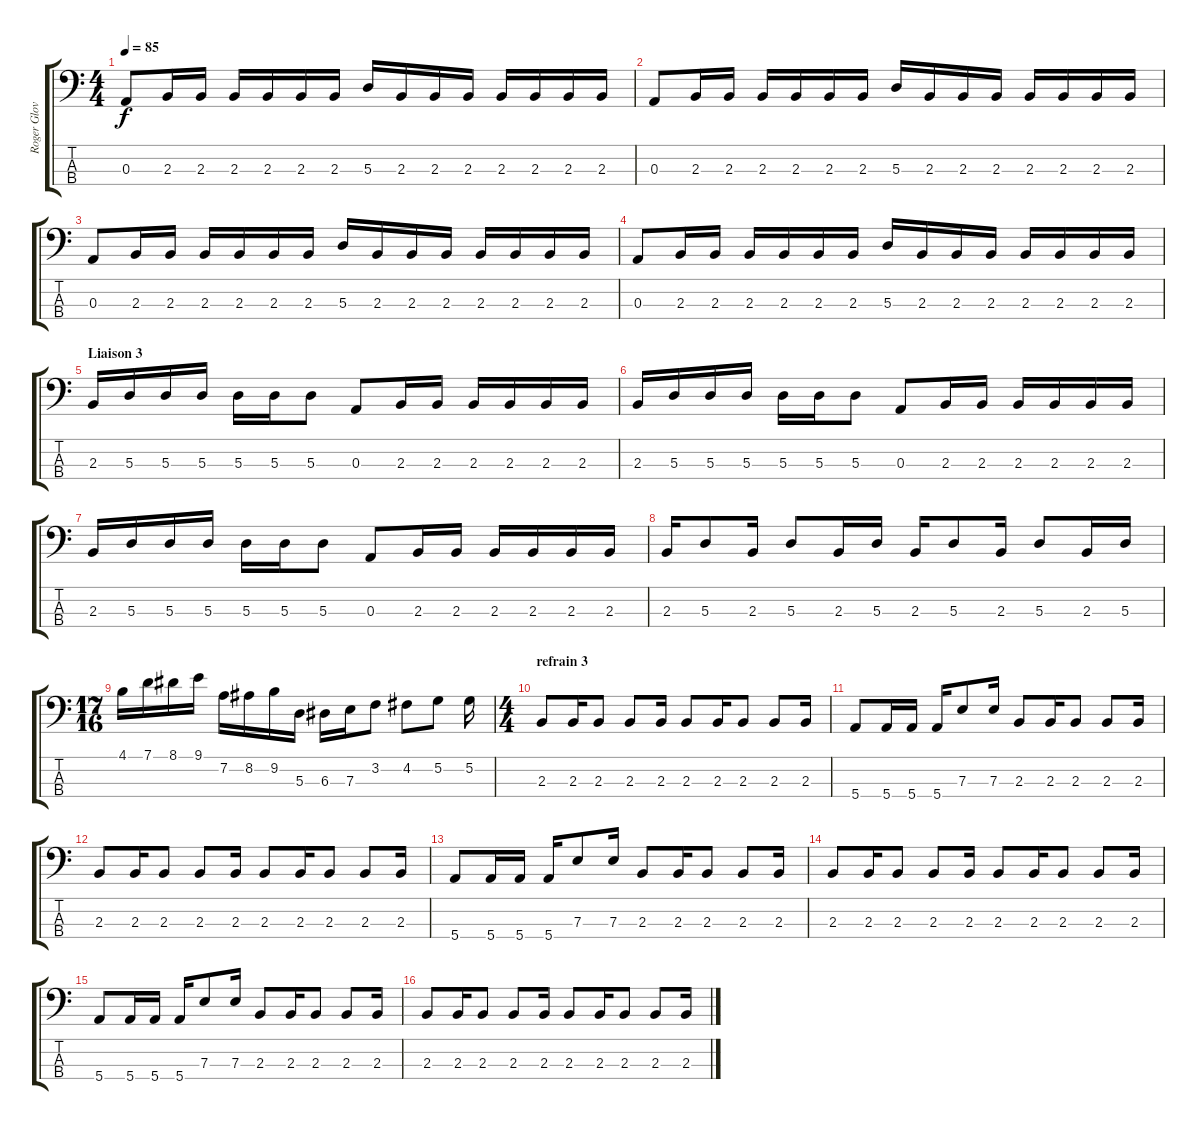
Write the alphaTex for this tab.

\track ("Roger Glover" "Roger Glov") {instrument electricbasspick}
\staff {score tabs}
\tuning (G2 D2 A1 E1) {hide}
\ts (4 4)
\tempo 85
\clef f4
\ks c
0.3.8{dy f} 2.3.16 2.3.16 2.3.16 2.3.16 2.3.16 2.3.16 5.3.16 2.3.16 2.3.16 2.3.16 2.3.16 2.3.16 2.3.16 2.3.16 |
0.3.8 2.3.16 2.3.16 2.3.16 2.3.16 2.3.16 2.3.16 5.3.16 2.3.16 2.3.16 2.3.16 2.3.16 2.3.16 2.3.16 2.3.16 |
0.3.8 2.3.16 2.3.16 2.3.16 2.3.16 2.3.16 2.3.16 5.3.16 2.3.16 2.3.16 2.3.16 2.3.16 2.3.16 2.3.16 2.3.16 |
0.3.8 2.3.16 2.3.16 2.3.16 2.3.16 2.3.16 2.3.16 5.3.16 2.3.16 2.3.16 2.3.16 2.3.16 2.3.16 2.3.16 2.3.16 |
\section ("" "Liaison 3")
2.3.16 5.3.16 5.3.16 5.3.16 5.3.16 5.3.16 5.3.8 0.3.8 2.3.16 2.3.16 2.3.16 2.3.16 2.3.16 2.3.16 |
2.3.16 5.3.16 5.3.16 5.3.16 5.3.16 5.3.16 5.3.8 0.3.8 2.3.16 2.3.16 2.3.16 2.3.16 2.3.16 2.3.16 |
2.3.16 5.3.16 5.3.16 5.3.16 5.3.16 5.3.16 5.3.8 0.3.8 2.3.16 2.3.16 2.3.16 2.3.16 2.3.16 2.3.16 |
2.3.16 5.3.8 2.3.16 5.3.8 2.3.16 5.3.16 2.3.16 5.3.8 2.3.16 5.3.8 2.3.16 5.3.16 |
\ts (17 16)
4.1.16 7.1.16 8.1.16 9.1.16 7.2.16 8.2.16 9.2.16 5.3.16 6.3.16 7.3.16 3.2.8 4.2.8 5.2.8 5.2.16 |
\ts (4 4)
\section ("" "refrain 3")
2.3.8 2.3.16 2.3.8 2.3.8 2.3.16 2.3.8 2.3.16 2.3.8 2.3.8 2.3.16 |
5.4.8 5.4.16 5.4.16 5.4.16 7.3.8 7.3.16 2.3.8 2.3.16 2.3.8 2.3.8 2.3.16 |
2.3.8 2.3.16 2.3.8 2.3.8 2.3.16 2.3.8 2.3.16 2.3.8 2.3.8 2.3.16 |
5.4.8 5.4.16 5.4.16 5.4.16 7.3.8 7.3.16 2.3.8 2.3.16 2.3.8 2.3.8 2.3.16 |
2.3.8 2.3.16 2.3.8 2.3.8 2.3.16 2.3.8 2.3.16 2.3.8 2.3.8 2.3.16 |
5.4.8 5.4.16 5.4.16 5.4.16 7.3.8 7.3.16 2.3.8 2.3.16 2.3.8 2.3.8 2.3.16 |
2.3.8 2.3.16 2.3.8 2.3.8 2.3.16 2.3.8 2.3.16 2.3.8 2.3.8 2.3.16
